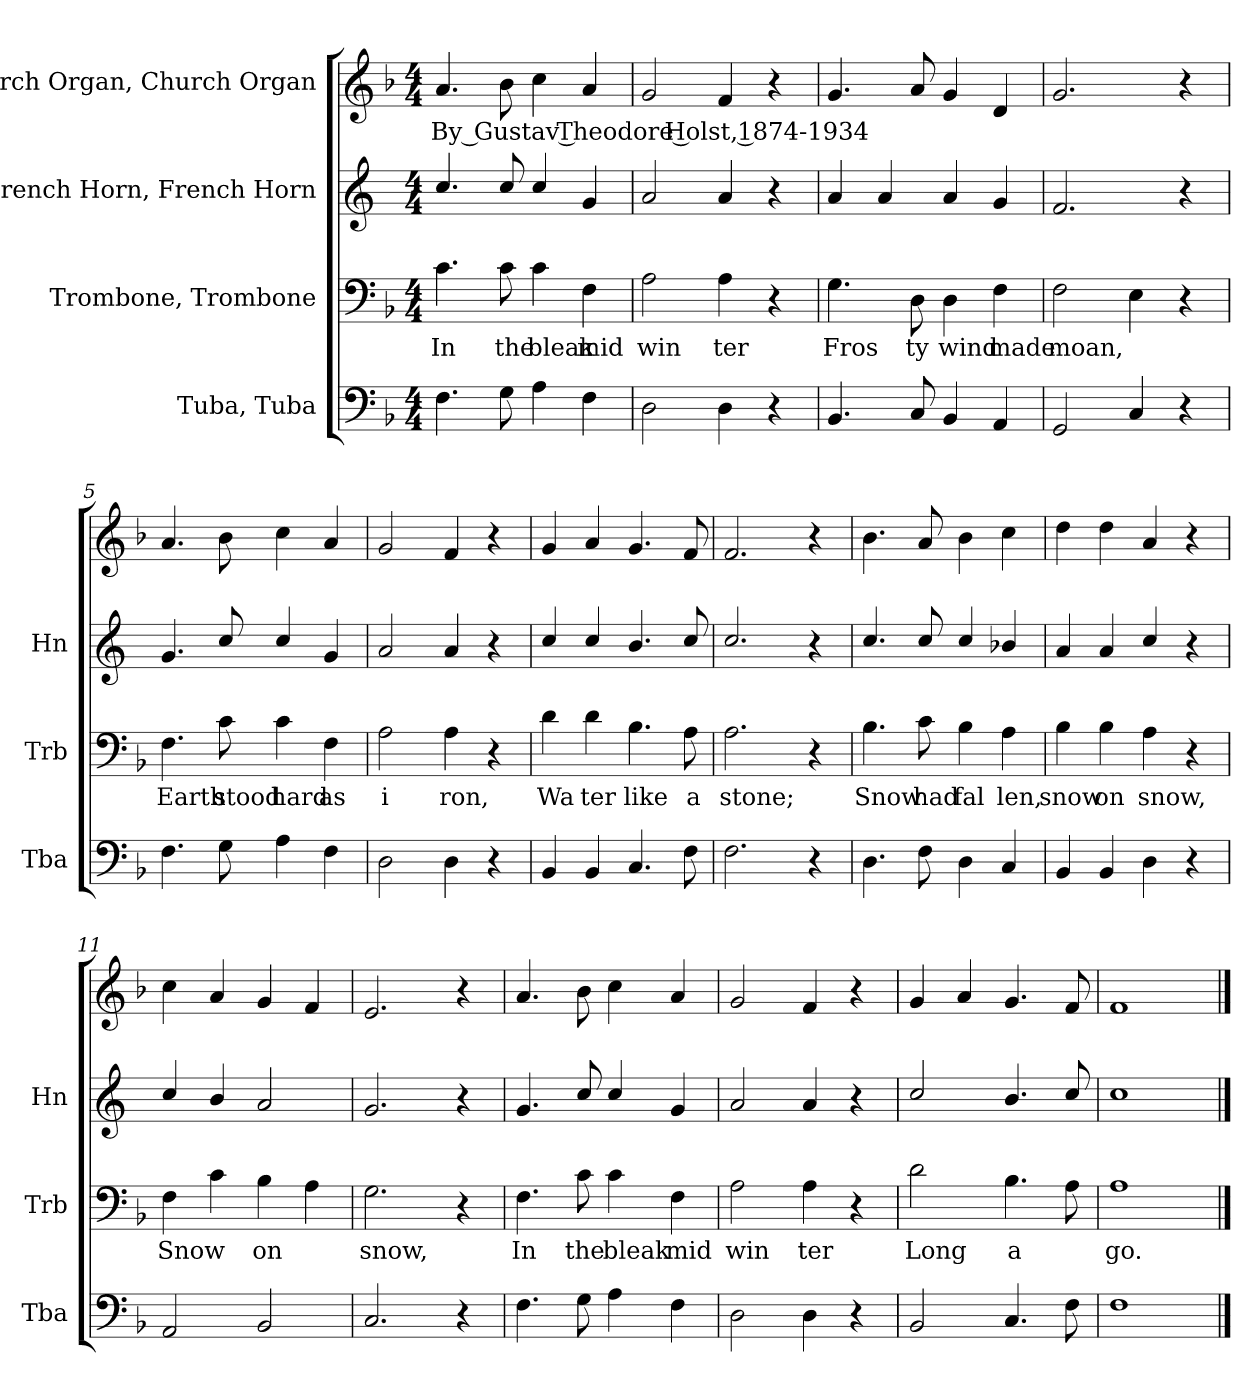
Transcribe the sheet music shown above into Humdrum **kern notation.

**kern	**kern	**text	**kern	**kern	**text
*part4	*part3	*part3	*part2	*part1	*part1
*staff4	*staff3	*staff3	*staff2	*staff1	*staff1
*I"Tuba, Tuba	*I"Trombone, Trombone	*	*I"French Horn, French Horn	*I"Church Organ, Church Organ	*
*I'Tba	*I'Trb	*	*I'Hn	*	*
*clefF4	*clefF4	*	*clefG2	*clefG2	*
*	*	*	*ITrd4c7	*	*
*k[b-]	*k[b-]	*	*k[b-]	*k[b-]	*
*M4/4	*M4/4	*	*M4/4	*M4/4	*
*MM100	*MM100	*	*MM100	*MM100	*
=1	=1	=1	=1	=1	=1
!	!	!LO:LY:b	!	!	!LO:LY:b
4.F\	4.c\	In	4.f/	4.a/	By Gustav Theodore Holst, 1874-1934
!	!	!LO:LY:b	!	!	!
8G\	8c\	the	8f/	8b-\	.
!	!	!LO:LY:b	!	!	!
4A\	4c\	bleak	4f/	4cc\	.
!	!	!LO:LY:b	!	!	!
4F\	4F\	mid	4c/	4a/	.
=2	=2	=2	=2	=2	=2
!	!	!LO:LY:b	!	!	!
2D\	2A\	win	2d/	2g/	.
!	!	!LO:LY:b	!	!	!
4D\	4A\	ter	4d/	4f/	.
4r	4r	.	4r	4r	.
=3	=3	=3	=3	=3	=3
!	!	!LO:LY:b	!	!	!
4.BB-/	4.G\	Fros	4d/	4.g/	.
.	.	.	4d/	.	.
!	!	!LO:LY:b	!	!	!
8C/	8D\	ty	.	8a/	.
!	!	!LO:LY:b	!	!	!
4BB-/	4D\	wind	4d/	4g/	.
!	!	!LO:LY:b	!	!	!
4AA/	4F\	made	4c/	4d/	.
!!LO:LB:g=z
=4	=4	=4	=4	=4	=4
!	!	!LO:LY:b	!	!	!
2GG/	2F\	moan,	2.B-/	2.g/	.
4C/	4E\	.	.	.	.
4r	4r	.	4r	4r	.
=5	=5	=5	=5	=5	=5
!	!	!LO:LY:b	!	!	!
4.F\	4.F\	Earth	4.c/	4.a/	.
!	!	!LO:LY:b	!	!	!
8G\	8c\	stood	8f/	8b-\	.
!	!	!LO:LY:b	!	!	!
4A\	4c\	hard	4f/	4cc\	.
!	!	!LO:LY:b	!	!	!
4F\	4F\	as	4c/	4a/	.
=6	=6	=6	=6	=6	=6
!	!	!LO:LY:b	!	!	!
2D\	2A\	i	2d/	2g/	.
!	!	!LO:LY:b	!	!	!
4D\	4A\	ron,	4d/	4f/	.
4r	4r	.	4r	4r	.
=7	=7	=7	=7	=7	=7
!	!	!LO:LY:b	!	!	!
4BB-/	4d\	Wa	4f/	4g/	.
!	!	!LO:LY:b	!	!	!
4BB-/	4d\	ter	4f/	4a/	.
!	!	!LO:LY:b	!	!	!
4.C/	4.B-\	like	4.e/	4.g/	.
!	!	!LO:LY:b	!	!	!
8F\	8A\	a	8f/	8f/	.
=8	=8	=8	=8	=8	=8
!	!	!LO:LY:b	!	!	!
2.F\	2.A\	stone;	2.f/	2.f/	.
4r	4r	.	4r	4r	.
=9	=9	=9	=9	=9	=9
!	!	!LO:LY:b	!	!	!
4.D\	4.B-\	Snow	4.f/	4.b-\	.
!	!	!LO:LY:b	!	!	!
8F\	8c\	had	8f/	8a/	.
!	!	!LO:LY:b	!	!	!
4D\	4B-\	fal	4f/	4b-\	.
!	!	!LO:LY:b	!	!	!
4C/	4A\	len,	4e-X/	4cc\	.
=10	=10	=10	=10	=10	=10
!	!	!LO:LY:b	!	!	!
4BB-/	4B-\	snow	4d/	4dd\	.
!	!	!LO:LY:b	!	!	!
4BB-/	4B-\	on	4d/	4dd\	.
!	!	!LO:LY:b	!	!	!
4D\	4A\	snow,	4f/	4a/	.
4r	4r	.	4r	4r	.
!!LO:LB:g=z
=11	=11	=11	=11	=11	=11
!	!	!LO:LY:b	!	!	!
2AA/	4F\	Snow	4f/	4cc\	.
.	4c\	.	4e/	4a/	.
!	!	!LO:LY:b	!	!	!
2BB-/	4B-\	on	2d/	4g/	.
.	4A\	.	.	4f/	.
=12	=12	=12	=12	=12	=12
!	!	!LO:LY:b	!	!	!
2.C/	2.G\	snow,	2.c/	2.e/	.
4r	4r	.	4r	4r	.
=13	=13	=13	=13	=13	=13
!	!	!LO:LY:b	!	!	!
4.F\	4.F\	In	4.c/	4.a/	.
!	!	!LO:LY:b	!	!	!
8G\	8c\	the	8f/	8b-\	.
!	!	!LO:LY:b	!	!	!
4A\	4c\	bleak	4f/	4cc\	.
!	!	!LO:LY:b	!	!	!
4F\	4F\	mid	4c/	4a/	.
=14	=14	=14	=14	=14	=14
!	!	!LO:LY:b	!	!	!
2D\	2A\	win	2d/	2g/	.
!	!	!LO:LY:b	!	!	!
4D\	4A\	ter	4d/	4f/	.
4r	4r	.	4r	4r	.
=15	=15	=15	=15	=15	=15
!	!	!LO:LY:b	!	!	!
2BB-/	2d\	Long	2f/	4g/	.
.	.	.	.	4a/	.
!	!	!LO:LY:b	!	!	!
4.C/	4.B-\	a	4.e/	4.g/	.
8F\	8A\	.	8f/	8f/	.
=16	=16	=16	=16	=16	=16
!	!	!LO:LY:b	!	!	!
1F	1A	go.	1f	1f	.
==	==	==	==	==	==
*-	*-	*-	*-	*-	*-
